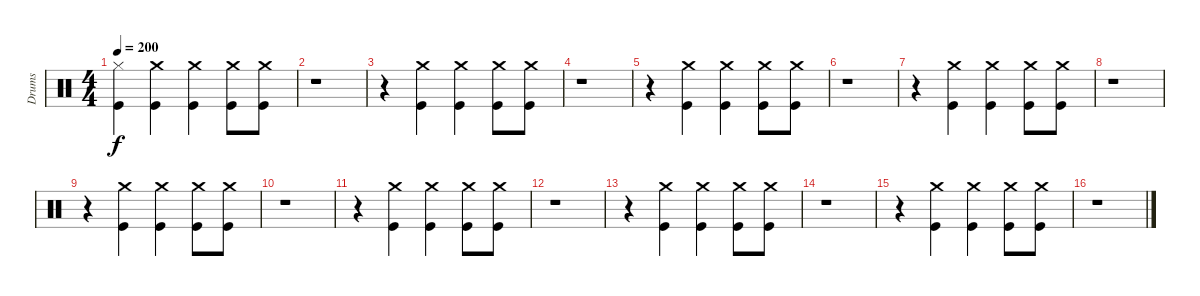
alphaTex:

\track ("Drums" "Drums") {instrument percussion}
\staff {score}
\articulation defaults
\ts (4 4)
\tempo 200
\clef neutral
\ks c
("Kick (hit)" "Hi-Hat (closed)").4{dy f} ("Crash medium (hit)" "Kick (hit)").4 ("Crash medium (hit)" "Kick (hit)").4 ("Kick (hit)" "Crash medium (hit)").8 ("Kick (hit)" "Crash medium (hit)").8 |
r.1 |
r.4 ("Kick (hit)" "Crash medium (hit)").4 ("Kick (hit)" "Crash medium (hit)").4 ("Kick (hit)" "Crash medium (hit)").8 ("Kick (hit)" "Crash medium (hit)").8 |
r.1 |
r.4 ("Crash medium (hit)" "Kick (hit)").4 ("Crash medium (hit)" "Kick (hit)").4 ("Kick (hit)" "Crash medium (hit)").8 ("Kick (hit)" "Crash medium (hit)").8 |
r.1 |
r.4 ("Kick (hit)" "Crash medium (hit)").4 ("Kick (hit)" "Crash medium (hit)").4 ("Kick (hit)" "Crash medium (hit)").8 ("Kick (hit)" "Crash medium (hit)").8 |
r.1 |
r.4 ("Crash medium (hit)" "Kick (hit)").4 ("Crash medium (hit)" "Kick (hit)").4 ("Kick (hit)" "Crash medium (hit)").8 ("Kick (hit)" "Crash medium (hit)").8 |
r.1 |
r.4 ("Kick (hit)" "Crash medium (hit)").4 ("Kick (hit)" "Crash medium (hit)").4 ("Kick (hit)" "Crash medium (hit)").8 ("Kick (hit)" "Crash medium (hit)").8 |
r.1 |
r.4 ("Crash medium (hit)" "Kick (hit)").4 ("Crash medium (hit)" "Kick (hit)").4 ("Kick (hit)" "Crash medium (hit)").8 ("Kick (hit)" "Crash medium (hit)").8 |
r.1 |
r.4 ("Kick (hit)" "Crash medium (hit)").4 ("Kick (hit)" "Crash medium (hit)").4 ("Kick (hit)" "Crash medium (hit)").8 ("Kick (hit)" "Crash medium (hit)").8 |
r.1
